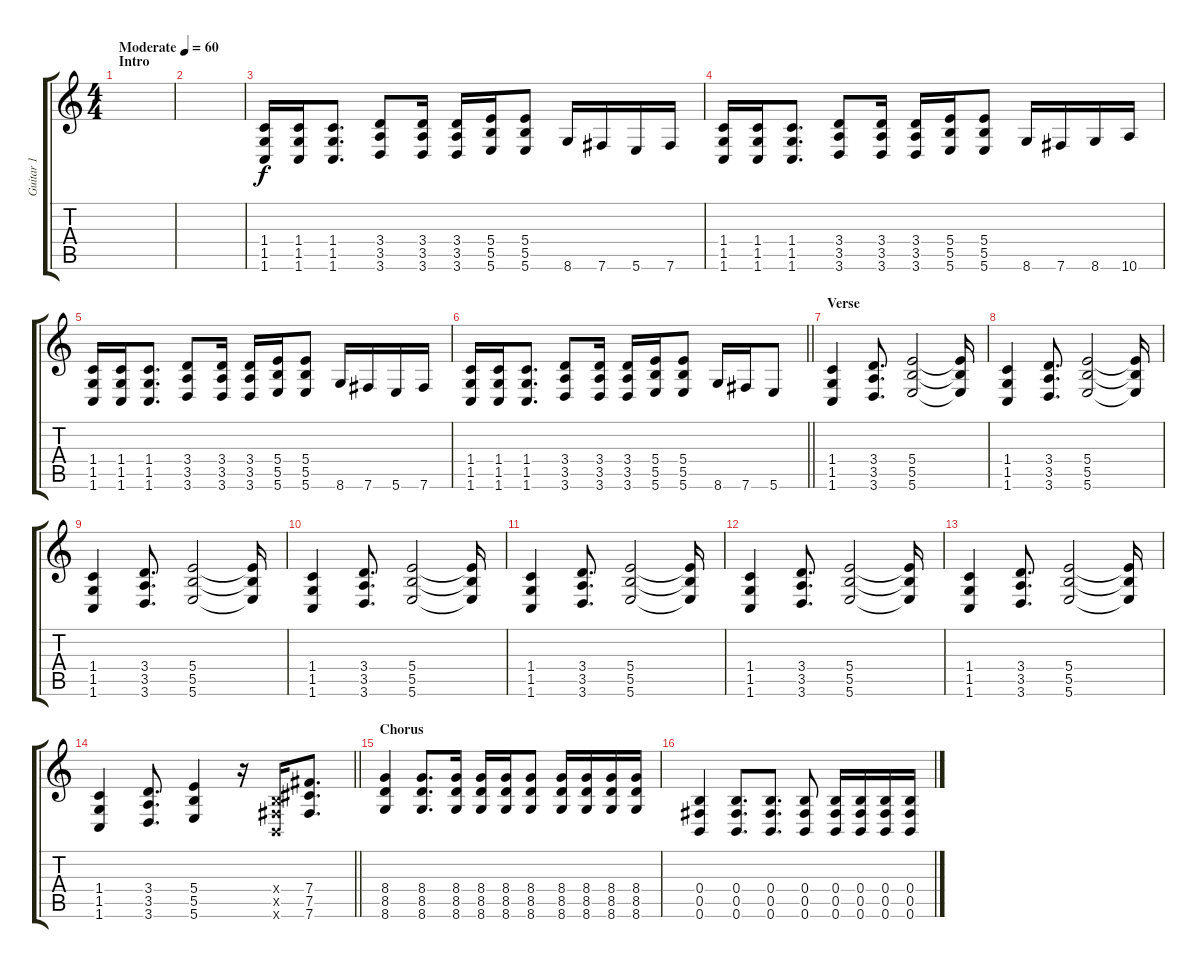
\track ("Guitar 1" "Guitar 1") {instrument overdrivenguitar}
\staff {score tabs}
\tuning (Db4 Ab3 E3 B2 Gb2 B1) {hide}
\ts (4 4)
\section ("" "Intro")
\tempo (60 "Moderate")
\clef g2
\ks c
|
|
(1.4 1.5 1.6).16 (1.4 1.5 1.6).16 (1.4 1.5 1.6).8{d} (3.4 3.5 3.6).8 (3.4 3.5 3.6).16 (3.4 3.5 3.6).16 (5.4 5.5 5.6).16 (5.4 5.5 5.6).8 8.6.16 7.6.16 5.6.16 7.6.16 |
(1.4 1.5 1.6).16 (1.4 1.5 1.6).16 (1.4 1.5 1.6).8{d} (3.4 3.5 3.6).8 (3.4 3.5 3.6).16 (3.4 3.5 3.6).16 (5.4 5.5 5.6).16 (5.4 5.5 5.6).8 8.6.16 7.6.16 8.6.16 10.6.16 |
(1.4 1.5 1.6).16 (1.4 1.5 1.6).16 (1.4 1.5 1.6).8{d} (3.4 3.5 3.6).8 (3.4 3.5 3.6).16 (3.4 3.5 3.6).16 (5.4 5.5 5.6).16 (5.4 5.5 5.6).8 8.6.16 7.6.16 5.6.16 7.6.16 |
\barLineRight lightlight
(1.4 1.5 1.6).16 (1.4 1.5 1.6).16 (1.4 1.5 1.6).8{d} (3.4 3.5 3.6).8 (3.4 3.5 3.6).16 (3.4 3.5 3.6).16 (5.4 5.5 5.6).16 (5.4 5.5 5.6).8 8.6.16 7.6.16 5.6.8 |
\section ("" "Verse")
(1.4 1.5 1.6).4{instrument electricguitarclean} (3.4 3.5 3.6).8{d} (5.4 5.5 5.6).2 (5.4{t} 5.5{t} 5.6{t}).16 |
(1.4 1.5 1.6).4 (3.4 3.5 3.6).8{d} (5.4 5.5 5.6).2 (5.4{t} 5.5{t} 5.6{t}).16 |
(1.4 1.5 1.6).4 (3.4 3.5 3.6).8{d} (5.4 5.5 5.6).2 (5.4{t} 5.5{t} 5.6{t}).16 |
(1.4 1.5 1.6).4 (3.4 3.5 3.6).8{d} (5.4 5.5 5.6).2 (5.4{t} 5.5{t} 5.6{t}).16 |
(1.4 1.5 1.6).4 (3.4 3.5 3.6).8{d} (5.4 5.5 5.6).2 (5.4{t} 5.5{t} 5.6{t}).16 |
(1.4 1.5 1.6).4 (3.4 3.5 3.6).8{d} (5.4 5.5 5.6).2 (5.4{t} 5.5{t} 5.6{t}).16 |
(1.4 1.5 1.6).4 (3.4 3.5 3.6).8{d} (5.4 5.5 5.6).2 (5.4{t} 5.5{t} 5.6{t}).16 |
\barLineRight lightlight
(1.4 1.5 1.6).4 (3.4 3.5 3.6).8{d} (5.4 5.5 5.6).4 r.16 (0.4{x} 0.5{x} 0.6{x}).16 (7.4 7.5 7.6).8{d instrument overdrivenguitar} |
\section ("" "Chorus")
(8.4 8.5 8.6).4 (8.4 8.5 8.6).8{d} (8.4 8.5 8.6).16 (8.4 8.5 8.6).16 (8.4 8.5 8.6).16 (8.4 8.5 8.6).8 (8.4 8.5 8.6).16 (8.4 8.5 8.6).16 (8.4 8.5 8.6).16 (8.4 8.5 8.6).16 |
(0.4 0.5 0.6).4 (0.4 0.5 0.6).8{d} (0.4 0.5 0.6).8{d} (0.4 0.5 0.6).8 (0.4 0.5 0.6).16 (0.4 0.5 0.6).16 (0.4 0.5 0.6).16 (0.4 0.5 0.6).16
